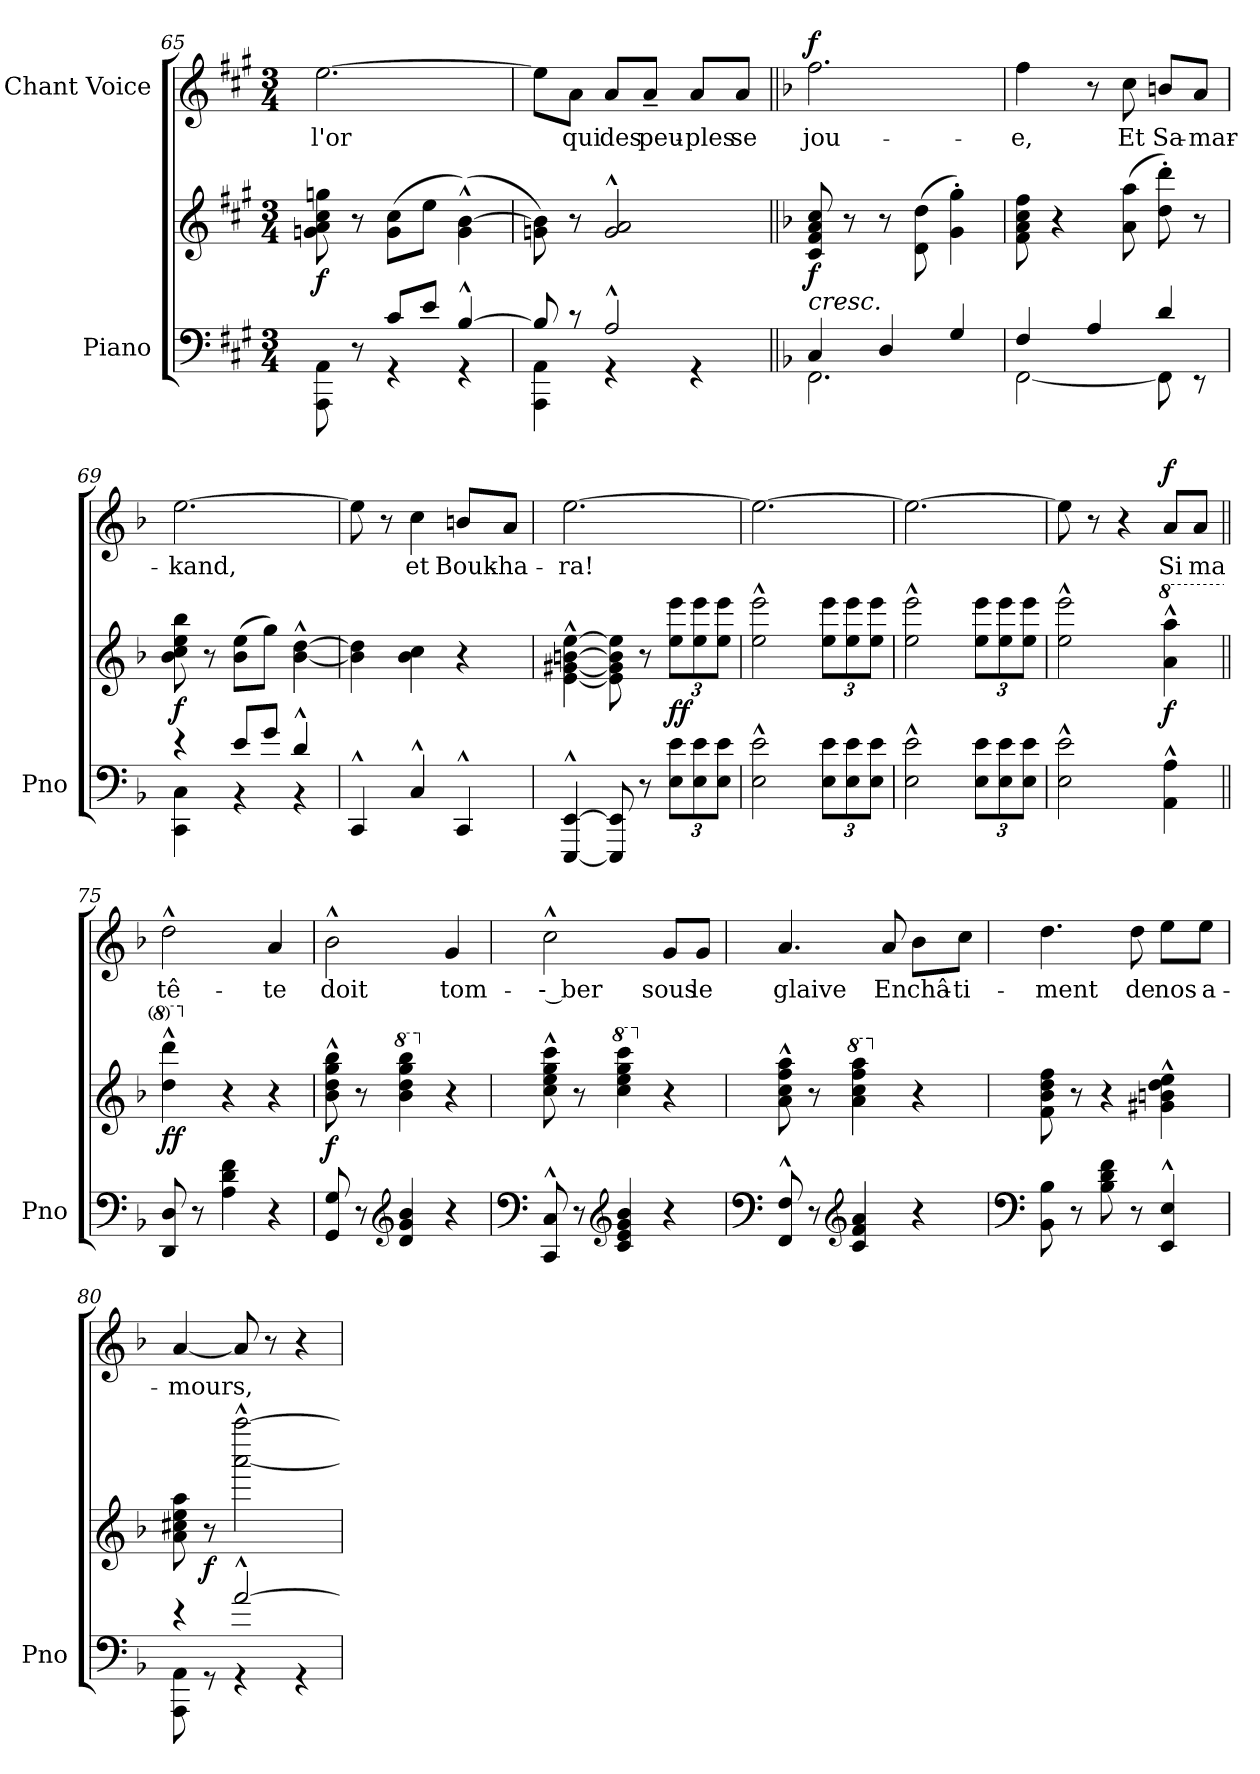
**kern	**kern	**dynam	**kern	**text	**dynam
*part2	*part2	*part2	*part1	*part1	*part1
*staff3	*staff2	*staff2/3	*staff1	*staff1	*staff1
*I"Piano	*	*	*I"Chant Voice	*	*
*I'Pno	*	*	*	*	*
*clefF4	*clefG2	*	*clefG2	*	*
*k[f#c#g#]	*k[f#c#g#]	*	*k[f#c#g#]	*	*
*M3/4	*M3/4	*	*M3/4	*	*
=65	=65	=65	=65	=65	=65
*^	*	*	*	*	*
!	!	!	!LO:DY:b	!	!LO:LY:b	!
4ryy	8AAA\ 8AA\	8gn\ 8a\ 8cc#\ 8ggn\	f	[2.ee\	l'or	.
.	8r	8r	.	.	.	.
8c#/L	4r	(8g\ 8cc#\L	.	.	.	.
8e/J	.	8ee\J	.	.	.	.
[4B^^/	4r	(4g\^^ [4b\^^)	.	.	.	.
=66	=66	=66	=66	=66	=66	=66
!	!	!	!	!	!	!LO:DY:a
!	!	!	!	!	!	!LO:DY:n=1:a
8B/]	4AAA\ 4AA\	8gn\ 8b\])	.	8ee\L]	.	other-dynamics f
!	!	!	!	!	!LO:LY:b	!
8r	.	8r	.	8a\J	qui	.
!	!	!	!	!	!LO:LY:b	!
2A^^/	4r	2g/^^ 2a/^^	.	8a/L	des	.
!	!	!	!	!	!LO:LY:b	!
.	.	.	.	8a~>/J	peu-	.
!	!	!	!	!	!LO:LY:b	!
.	4r	.	.	8a/L	-ples	.
!	!	!	!	!	!LO:LY:b	!
.	.	.	.	8a/J	se	.
!!LO:PB:g=z
=67||	=67||	=67||	=67||	=67||	=67||	=67||
*k[b-]	*	*k[b-]	*	*k[b-]	*	*
!	!	!LO:TX:b:i:t=cresc.	!	!	!	!
!	!	!	!LO:DY:b	!	!LO:LY:b	!LO:DY:a
4C/	2.FF\	8c/ 8f/ 8a/ 8cc/	f	2.ff\	jou-	f
.	.	8r	.	.	.	.
4D/	.	8r	.	.	.	.
.	.	(8d\ 8dd\	.	.	.	.
4G/	.	4g\' 4gg\')	.	.	.	.
=68	=68	=68	=68	=68	=68	=68
!	!	!	!	!	!LO:LY:b	!
4F/	[2FF\	8f\ 8a\ 8cc\ 8ff\	.	4ff\	-e,	.
.	.	4r	.	.	.	.
4A/	.	.	.	8r	.	.
!	!	!	!	!	!LO:LY:b	!
.	.	(8a\ 8aa\	.	8cc\	Et	.
!	!	!	!	!	!LO:LY:b	!
4d/	8FF\]	8dd\' 8ddd\')	.	8bn/L	Sa-	.
!	!	!	!	!	!LO:LY:b	!
.	8r	8r	.	8a/J	-mar-	.
=69	=69	=69	=69	=69	=69	=69
!	!	!	!LO:DY:b	!	!LO:LY:b	!
4r	4CC\ 4C\	8b-\ 8cc\ 8ee\ 8bb-\	f	[2.ee\	-kand,	.
.	.	8r	.	.	.	.
8e/L	4r	(8b-\ 8ee\L	.	.	.	.
8g/J	.	8gg\J)	.	.	.	.
4d^^/	4r	[4b-\^^ [4dd\^^	.	.	.	.
*v	*v	*	*	*	*	*
=70	=70	=70	=70	=70	=70
4CC^^/	4b-\] 4dd\]	.	8ee\]	.	.
.	.	.	8r	.	.
!	!	!	!	!LO:LY:b	!
4C^^/	4b-\ 4cc\	.	4cc\	et	.
!	!	!	!	!LO:LY:b	!
4CC^^/	4r	.	8bn/L	Bouk-	.
!	!	!	!	!LO:LY:b	!
.	.	.	8a/J	-ha-	.
=71	=71	=71	=71	=71	=71
!	!	!	!	!LO:LY:b	!
[4EEE/^^ [4EE/^^	[4e\^^ [4g#X\^^ [4bn\^^ [4ee\^^	.	[2.ee\	-ra!	.
8EEE/] 8EE/]	8e\] 8g#\] 8b\] 8ee\]	.	.	.	.
8r	8r	.	.	.	.
*Xbrackettup	*Xbrackettup	*	*	*	*
!	!	!LO:DY:b	!	!	!
12E\ 12e\L	12ee\ 12eee\L	ff	.	.	.
12E\ 12e\	12ee\ 12eee\	.	.	.	.
12E\ 12e\J	12ee\ 12eee\J	.	.	.	.
!!LO:LB:g=z
=72	=72	=72	=72	=72	=72
2E\^^ 2e\^^	2ee\^^ 2eee\^^	.	2.ee\_	.	.
12E\ 12e\L	12ee\ 12eee\L	.	.	.	.
12E\ 12e\	12ee\ 12eee\	.	.	.	.
12E\ 12e\J	12ee\ 12eee\J	.	.	.	.
=73	=73	=73	=73	=73	=73
2E\^^ 2e\^^	2ee\^^ 2eee\^^	.	2.ee\_	.	.
12E\ 12e\L	12ee\ 12eee\L	.	.	.	.
12E\ 12e\	12ee\ 12eee\	.	.	.	.
12E\ 12e\J	12ee\ 12eee\J	.	.	.	.
=74	=74	=74	=74	=74	=74
2E\^^ 2e\^^	2ee\^^ 2eee\^^	.	8ee\]	.	.
.	.	.	8r	.	.
.	.	.	4r	.	.
*	*8va	*	*	*	*
!	!	!LO:DY:b	!	!LO:LY:b	!LO:DY:a
4AA\^^ 4A\^^	4aa\^^ 4aaa\^^	f	8a/L	Si	f
!	!	!	!	!LO:LY:b	!
.	.	.	8a/J	ma	.
=75||	=75||	=75||	=75||	=75||	=75||
!	!	!LO:DY:b	!	!LO:LY:b	!
8DD/ 8D/	4ddd\^^ 4dddd\^^	ff	2dd^^\	tê-	.
8r	.	.	.	.	.
*	*X8va	*	*	*	*
4A\ 4d\ 4f\	4r	.	.	.	.
!	!	!	!	!LO:LY:b	!
4r	4r	.	4a/	-te	.
=76	=76	=76	=76	=76	=76
!	!	!LO:DY:b	!	!LO:LY:b	!
8GG/ 8G/	8b-\^^ 8dd\^^ 8gg\^^ 8bb-\^^	f	2b-^^\	doit	.
8r	8r	.	.	.	.
*clefG2	*	*	*	*	*
*	*8va	*	*	*	*
4d/ 4g/ 4b-/	4bb-\ 4ddd\ 4ggg\ 4bbb-\	.	.	.	.
*	*X8va	*	*	*	*
!	!	!	!	!LO:LY:b	!
4r	4r	.	4g/	tom-	.
!!LO:LB:g=z
=77	=77	=77	=77	=77	=77
*clefF4	*	*	*	*	*
!	!	!	!	!LO:LY:b	!
8CC/^^ 8C/^^	8cc\^^ 8ee\^^ 8gg\^^ 8ccc\^^	.	2cc^^\	-- ber	.
8r	8r	.	.	.	.
*clefG2	*	*	*	*	*
*	*8va	*	*	*	*
4c/ 4e/ 4g/ 4b-/	4ccc\ 4eee\ 4ggg\ 4cccc\	.	.	.	.
*	*X8va	*	*	*	*
!	!	!	!	!LO:LY:b	!
4r	4r	.	8g/L	sous	.
!	!	!	!	!LO:LY:b	!
.	.	.	8g/J	le	.
=78	=78	=78	=78	=78	=78
*clefF4	*	*	*	*	*
!	!	!	!	!LO:LY:b	!
8FF/^^ 8F/^^	8a\^^ 8cc\^^ 8ff\^^ 8aa\^^	.	4.a/	glaive	.
8r	8r	.	.	.	.
*clefG2	*	*	*	*	*
*	*8va	*	*	*	*
4c/ 4f/ 4a/	4aa\ 4ccc\ 4fff\ 4aaa\	.	.	.	.
!	!	!	!	!LO:LY:b	!
.	.	.	8a/	En	.
*	*X8va	*	*	*	*
!	!	!	!	!LO:LY:b	!
4r	4r	.	8b-\L	châ-	.
!	!	!	!	!LO:LY:b	!
.	.	.	8cc\J	-ti-	.
=79	=79	=79	=79	=79	=79
*clefF4	*	*	*	*	*
!	!	!	!	!LO:LY:b	!
8BB-\ 8B-\	8f\ 8b-\ 8dd\ 8ff\	.	4.dd\	-ment	.
8r	8r	.	.	.	.
8B-\ 8d\ 8f\	4r	.	.	.	.
!	!	!	!	!LO:LY:b	!
8r	.	.	8dd\	de	.
!	!	!	!	!LO:LY:b	!
4EE/^^ 4E/^^	4g#X\^^ 4bn\^^ 4dd\^^ 4ee\^^	.	8ee\L	nos	.
!	!	!	!	!LO:LY:b	!
.	.	.	8ee\J	a-	.
=80	=80	=80	=80	=80	=80
*^	*	*	*	*	*
!	!	!	!	!	!LO:LY:b	!
4r	8AAA\ 8AA\	8a\ 8cc#X\ 8ee\ 8aa\	.	[4a/	-mours,	.
!	!	!	!LO:DY:b	!	!	!
.	8r	8r	f	.	.	.
[>2a^^/	4r	[2aaa\^^ [2aaaa\^^	.	8a/]	.	.
.	.	.	.	8r	.	.
.	4r	.	.	4r	.	.
*v	*v	*	*	*	*	*
=	=	=	=	=	=
*-	*-	*-	*-	*-	*-
